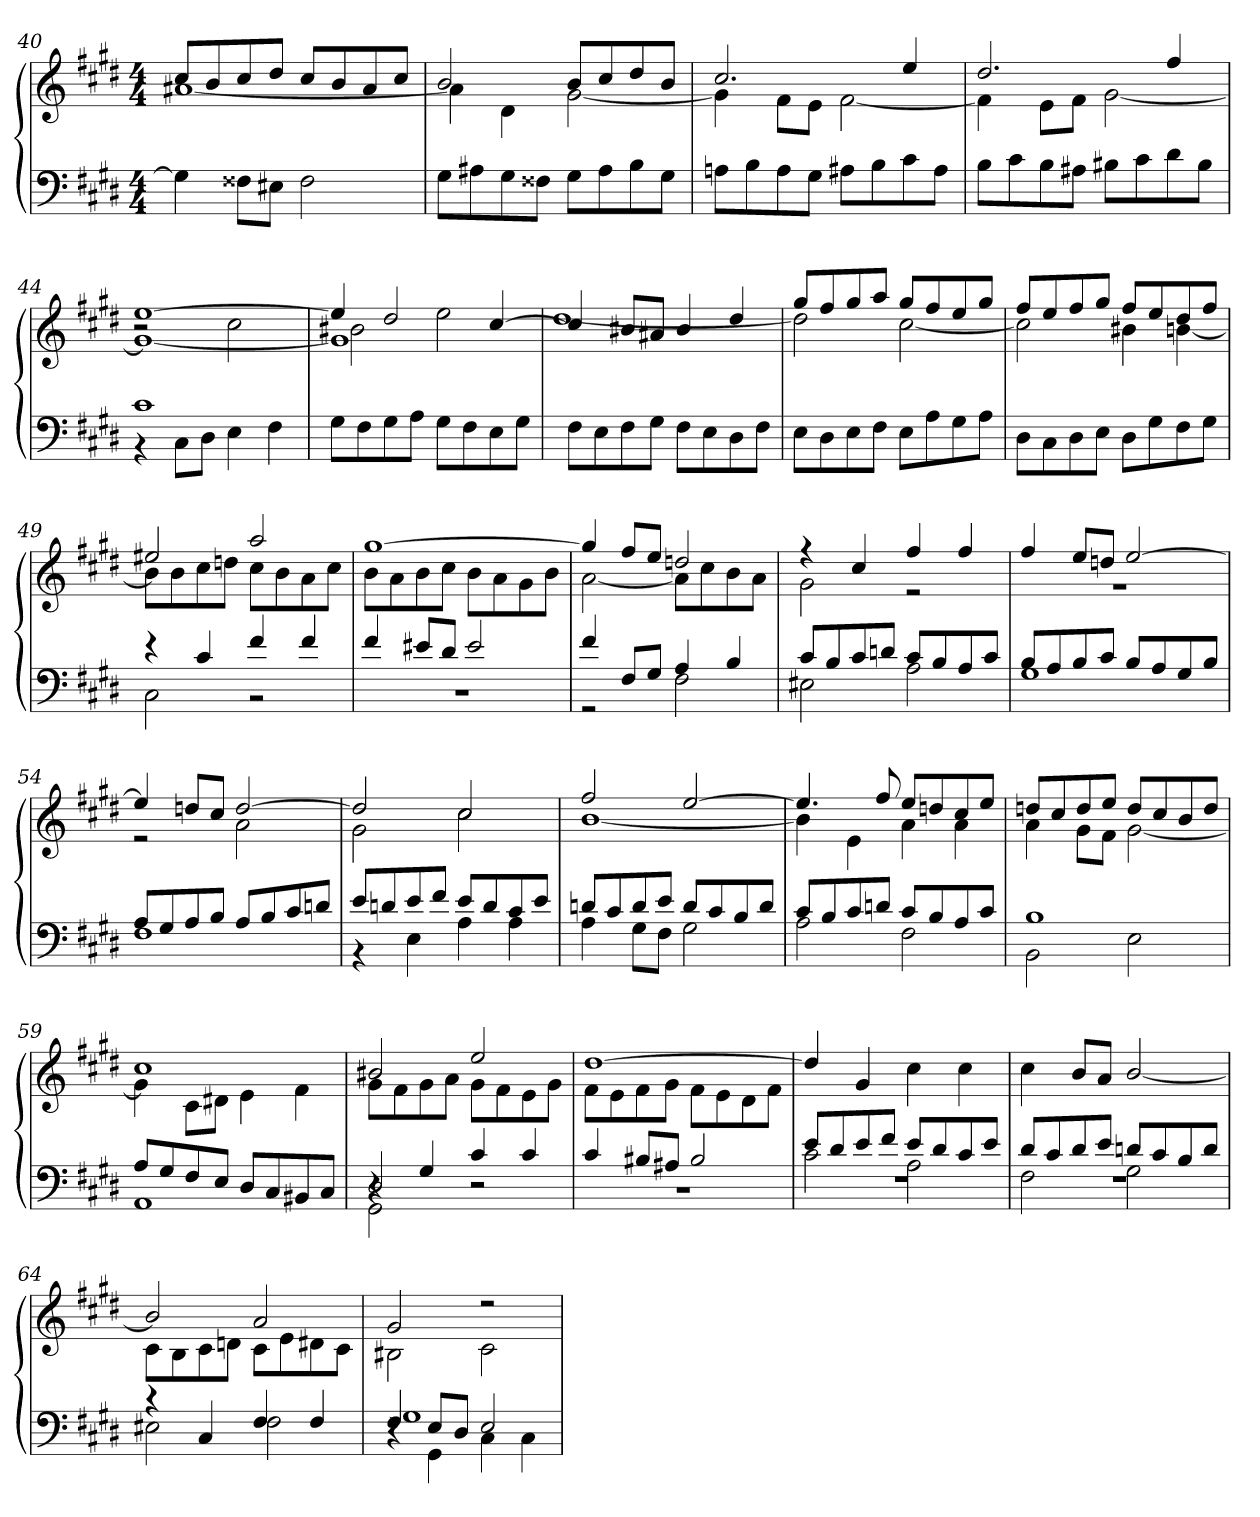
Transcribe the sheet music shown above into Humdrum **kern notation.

**kern	**kern
*part1	*part1
*staff2	*staff1
*clefF4	*clefG2
*k[f#c#g#d#]	*k[f#c#g#d#]
*M4/4	*M4/4
=40	=40
*	*^
4G#\]	8cc#/L	[1a#X
.	8b/	.
8F##X\L	8cc#/	.
8E#X\J	8dd#/J	.
2F##\	8cc#/L	.
.	8b/	.
.	8a#/	.
.	8cc#/J	.
=41	=41	=41
8G#\L	2b/	4a#\]
8A#X\	.	.
8G#\	.	4d#\
8F##X\J	.	.
8G#\L	8b/L	[2g#\
8A#\	8cc#/	.
8B\	8dd#/	.
8G#\J	8b/J	.
=42	=42	=42
8An\L	2.cc#/	4g#\]
8B\	.	.
8A\	.	8f#\L
8G#\J	.	8e\J
8A#X\L	.	[2f#\
8B\	.	.
8c#\	4ee/	.
8A#\J	.	.
=43	=43	=43
8B\L	2.dd#/	4f#\]
8c#\	.	.
8B\	.	8e\L
8A#X\J	.	8f#\J
8B#X\L	.	[2g#\
8c#\	.	.
8d#\	4ff#/	.
8B#\J	.	.
=44	=44	=44
*^	*	*^
1c#	4r	[1ee	1g#_	2r
.	8C#\L	.	.	.
.	8D#\J	.	.	.
.	4E\	.	.	2cc#\
.	4F#\	.	.	.
*v	*v	*	*	*
=45	=45	=45	=45
8G#\L	4ee/]	1g#]	2b#X\
8F#\	.	.	.
8G#\	2dd#/	.	.
8A\J	.	.	.
8G#\L	.	.	2ee\
8F#\	.	.	.
8E\	[4cc#/	.	.
8G#\J	.	.	.
*	*	*v	*v
=46	=46	=46
8F#\L	4cc#/]	[1dd#
8E\	.	.
8F#\	8b#X/L	.
8G#\J	8a#X/J	.
8F#\L	4b#/	.
8E\	.	.
8D#\	4dd#/	.
8F#\J	.	.
=47	=47	=47
8E\L	8gg#/L	2dd#\]
8D#\	8ff#/	.
8E\	8gg#/	.
8F#\J	8aa/J	.
8E\L	8gg#/L	[2cc#\
8A\	8ff#/	.
8G#\	8ee/	.
8A\J	8gg#/J	.
=48	=48	=48
8D#\L	8ff#/L	2cc#\]
8C#\	8ee/	.
8D#\	8ff#/	.
8E\J	8gg#/J	.
8D#\L	8ff#/L	4b#X\
8G#\	8ee/	.
8F#\	8dd#/	[4bn\
8G#\J	8ff#/J	.
=49	=49	=49
*^	*	*
4r	2C#\	2ee#X/	8b\L]
.	.	.	8b\
4c#/	.	.	8cc#\
.	.	.	8ddn\J
4f#/	2r	2aa/	8cc#\L
.	.	.	8b\
4f#/	.	.	8a\
.	.	.	8cc#\J
=50	=50	=50	=50
4f#/	1r	[1gg#	8b\L
.	.	.	8a\
8e#X/L	.	.	8b\
8d#/J	.	.	8cc#\J
2e#/	.	.	8b\L
.	.	.	8a\
.	.	.	8g#\
.	.	.	8b\J
=51	=51	=51	=51
4f#/	2r	4gg#/]	[2a\
8F#/L	.	8ff#/L	.
8G#/J	.	8ee/J	.
4A/	2F#\	2ddn/	8a\L]
.	.	.	8cc#\
4B/	.	.	8b\
.	.	.	8a\J
=52	=52	=52	=52
8c#/L	2E#X\	4r	2g#\
8B/	.	.	.
8c#/	.	4cc#/	.
8dn/J	.	.	.
8c#/L	2A\	4ff#/	2r
8B/	.	.	.
8A/	.	4ff#/	.
8c#/J	.	.	.
=53	=53	=53	=53
8B/L	1G#	4ff#/	1r
8A/	.	.	.
8B/	.	8ee/L	.
8c#/J	.	8ddn/J	.
8B/L	.	[2ee/	.
8A/	.	.	.
8G#/	.	.	.
8B/J	.	.	.
=54	=54	=54	=54
8A/L	1F#	4ee/]	2r
8G#/	.	.	.
8A/	.	8ddn/L	.
8B/J	.	8cc#/J	.
8A/L	.	[2dd/	2a\
8B/	.	.	.
8c#/	.	.	.
8dn/J	.	.	.
=55	=55	=55	=55
8e/L	4r	2dd/]	2g#\
8dn/	.	.	.
8e/	4E\	.	.
8f#/J	.	.	.
8e/L	4A\	2cc#/	2cc#\
8d/	.	.	.
8c#/	4A\	.	.
8e/J	.	.	.
=56	=56	=56	=56
8dn/L	4A\	2ff#/	[1b
8c#/	.	.	.
8d/	8G#\L	.	.
8e/J	8F#\J	.	.
8d/L	2G#\	[2ee/	.
8c#/	.	.	.
8B/	.	.	.
8d/J	.	.	.
=57	=57	=57	=57
8c#/L	2A\	4.ee/]	4b\]
8B/	.	.	.
8c#/	.	.	4e\
8dn/J	.	8ff#/	.
8c#/L	2F#\	8ee/L	4a\
8B/	.	8ddn/	.
8A/	.	8cc#/	4a\
8c#/J	.	8ee/J	.
=58	=58	=58	=58
1B	2BB\	8ddn/L	4a\
.	.	8cc#/	.
.	.	8dd/	8g#\L
.	.	8ee/J	8f#\J
.	2E\	8dd/L	[2g#\
.	.	8cc#/	.
.	.	8b/	.
.	.	8dd/J	.
=59	=59	=59	=59
8A/L	1AA	1cc#	4g#\]
8G#/	.	.	.
8F#/	.	.	8c#\L
8E/J	.	.	8d#X\J
8D#/L	.	.	4e\
8C#/	.	.	.
8BB#X/	.	.	4f#\
8C#/J	.	.	.
=60	=60	=60	=60
*	*^	*	*
2D#/	2GG#\	4r	2b#X/	8g#\L
.	.	.	.	8f#\
.	.	4G#/	.	8g#\
.	.	.	.	8a\J
2r	2r	4c#/	2ee/	8g#\L
.	.	.	.	8f#\
.	.	4c#/	.	8e\
.	.	.	.	8g#\J
*	*v	*v	*	*
=61	=61	=61	=61
4c#/	1r	[1dd#	8f#\L
.	.	.	8e\
8B#X/L	.	.	8f#\
8A#X/J	.	.	8g#\J
2B#/	.	.	8f#\L
.	.	.	8e\
.	.	.	8d#\
.	.	.	8f#\J
*	*	*v	*v
=62	=62	=62
*	*^	*
8e/L	2c#\	1r	4dd#/]
8d#/	.	.	.
8e/	.	.	4g#/
8f#/J	.	.	.
8e/L	2A\	.	4cc#\
8d#/	.	.	.
8c#/	.	.	4cc#\
8e/J	.	.	.
=63	=63	=63	=63
8d#/L	2F#\	1r	4cc#\
8c#/	.	.	.
8d#/	.	.	8b/L
8e/J	.	.	8a/J
8dn/L	2G#\	.	[2b/
8c#/	.	.	.
8B/	.	.	.
8d/J	.	.	.
*	*v	*v	*
=64	=64	=64
*	*	*^
4r	2E#X\	2b/]	8c#\L
.	.	.	8B\
4C#/	.	.	8c#\
.	.	.	8dn\J
4F#/	2F#\	2a/	8c#\L
.	.	.	8e\
4F#/	.	.	8d#X\
.	.	.	8c#\J
=65	=65	=65	=65
*	*^	*	*
4F#/	4r	1G#	2g#/	2B#X\
8E/L	4GG#\	.	.	.
8D#/J	.	.	.	.
2E/	4C#\	.	2r	2c#\
.	4C#\	.	.	.
*v	*v	*v	*	*
*	*v	*v
=	=
*-	*-
